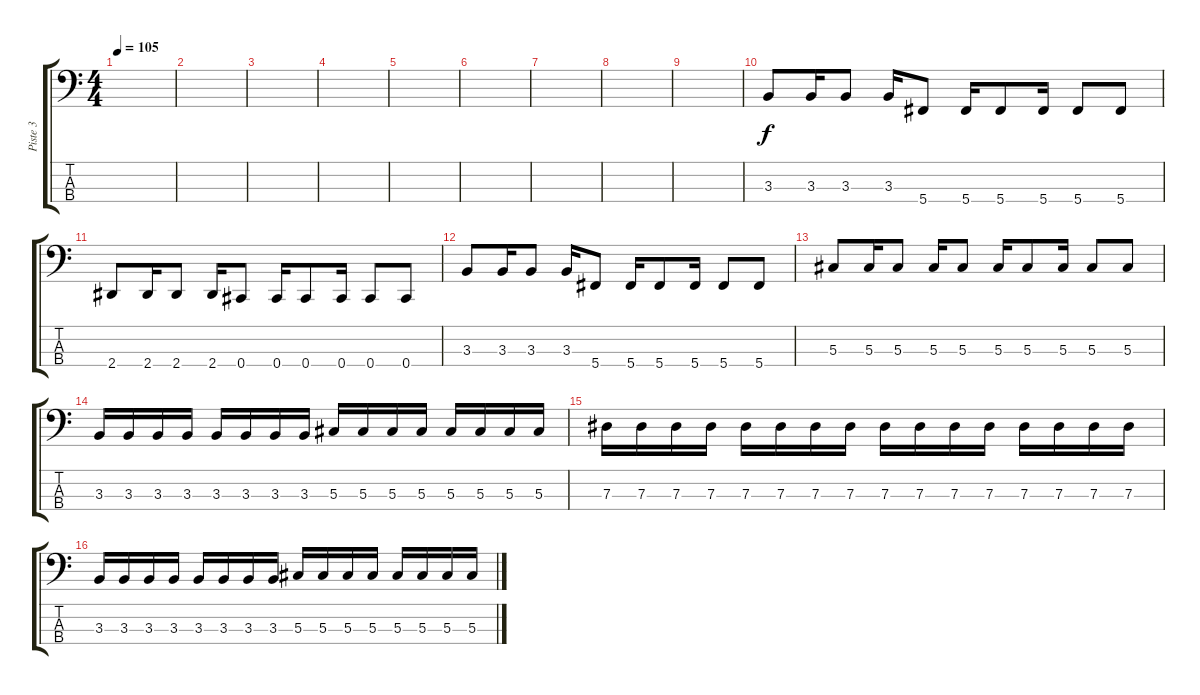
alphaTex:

\track ("Piste 3" "Piste 3") {instrument electricbassfinger}
\staff {score tabs}
\tuning (Gb2 Db2 Ab1 Db1) {hide}
\ts (4 4)
\tempo 105
\clef f4
\ks c
|
|
|
|
|
|
|
|
|
3.3.8 3.3.16 3.3.8 3.3.16 5.4.8 5.4.16 5.4.8 5.4.16 5.4.8 5.4.8 |
2.4.8 2.4.16 2.4.8 2.4.16 0.4.8 0.4.16 0.4.8 0.4.16 0.4.8 0.4.8 |
3.3.8 3.3.16 3.3.8 3.3.16 5.4.8 5.4.16 5.4.8 5.4.16 5.4.8 5.4.8 |
5.3.8 5.3.16 5.3.8 5.3.16 5.3.8 5.3.16 5.3.8 5.3.16 5.3.8 5.3.8 |
3.3.16 3.3.16 3.3.16 3.3.16 3.3.16 3.3.16 3.3.16 3.3.16 5.3.16 5.3.16 5.3.16 5.3.16 5.3.16 5.3.16 5.3.16 5.3.16 |
7.3.16 7.3.16 7.3.16 7.3.16 7.3.16 7.3.16 7.3.16 7.3.16 7.3.16 7.3.16 7.3.16 7.3.16 7.3.16 7.3.16 7.3.16 7.3.16 |
3.3.16 3.3.16 3.3.16 3.3.16 3.3.16 3.3.16 3.3.16 3.3.16 5.3.16 5.3.16 5.3.16 5.3.16 5.3.16 5.3.16 5.3.16 5.3.16
